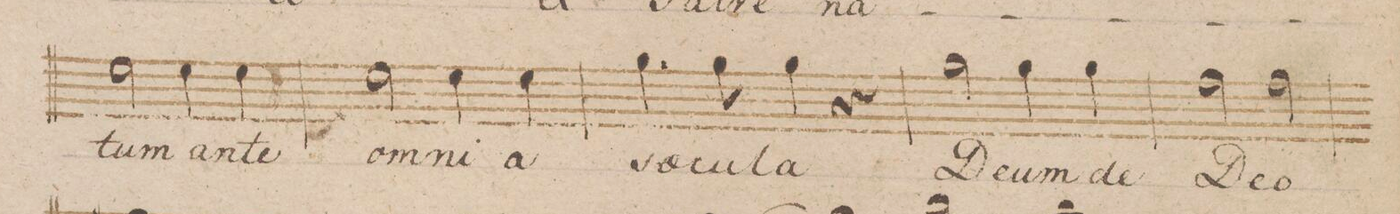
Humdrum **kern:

**kern	**text	**dynam
*I"Canto.	*	*
*clefC1	*	*
*k[b-]	*	*
*met(c|)	*	*
*M2/2	*	*
2cc\	-tum	.
4cc\	an-	.
4cc\	-te	.
=30	=30	=30
2cc\	om-	.
4cc\	-ni-	.
4cc\	-a	.
=31	=31	=31
4.ee\	sae-	.
8ee\	-cu-	.
4ee\	-la	.
4r	.	.
=32	=32	=32
2ee\	De-	.
4ee\	-um	.
4ee\	de	.
=33	=33	=33
2dd\	De-	.
2dd\	-o	.
=34	=34	=34
*-	*-	*-
